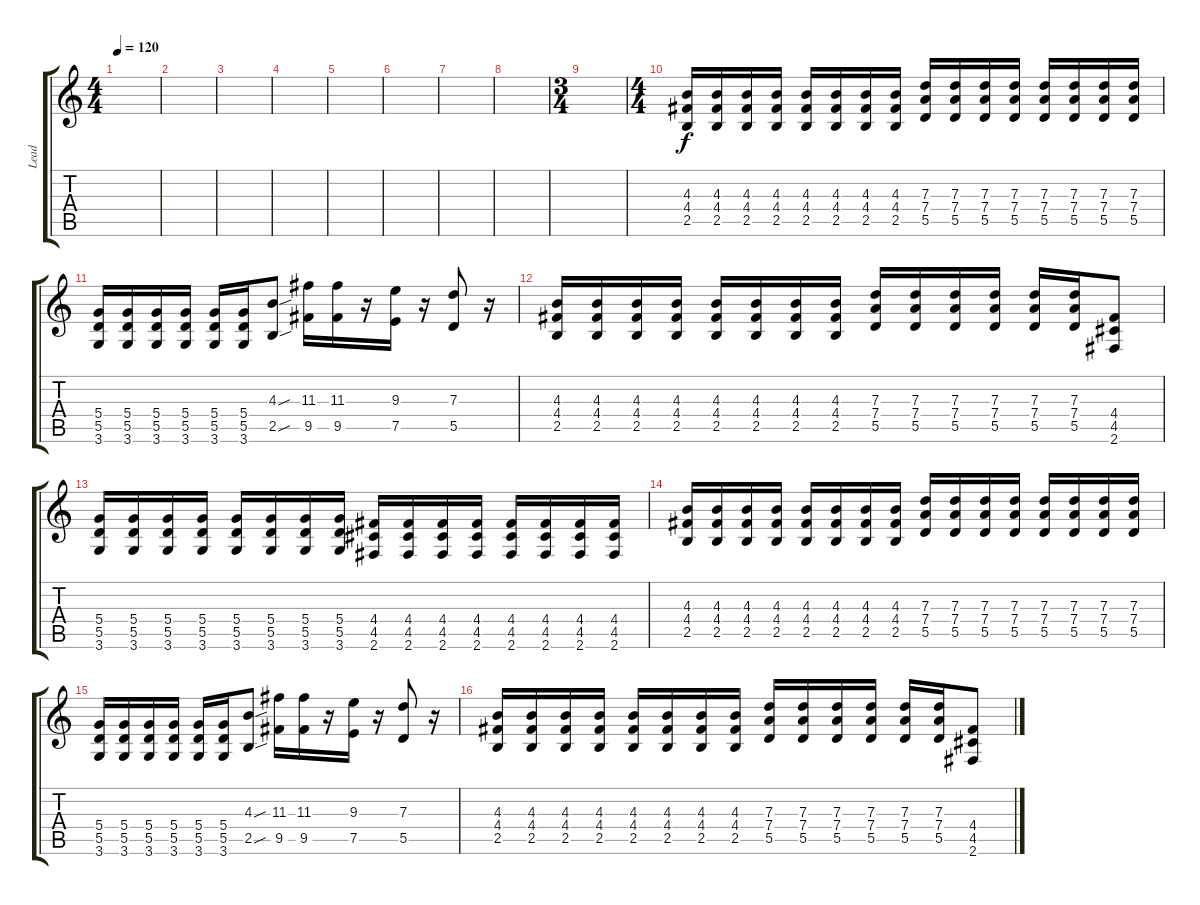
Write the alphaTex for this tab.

\track ("Lead" "Lead") {instrument distortionguitar}
\staff {score tabs}
\tuning (E4 B3 G3 D3 A2 E2) {hide}
\ts (4 4)
\tempo 120
\clef g2
\ks c
|
|
|
|
|
|
|
|
\ts (3 4)
|
\ts (4 4)
(4.3 4.4 2.5).16 (4.3 4.4 2.5).16 (4.3 4.4 2.5).16 (4.3 4.4 2.5).16 (4.3 4.4 2.5).16 (4.3 4.4 2.5).16 (4.3 4.4 2.5).16 (4.3 4.4 2.5).16 (7.3 7.4 5.5).16 (7.3 7.4 5.5).16 (7.3 7.4 5.5).16 (7.3 7.4 5.5).16 (7.3 7.4 5.5).16 (7.3 7.4 5.5).16 (7.3 7.4 5.5).16 (7.3 7.4 5.5).16 |
(5.4 5.5 3.6).16 (5.4 5.5 3.6).16 (5.4 5.5 3.6).16 (5.4 5.5 3.6).16 (5.4 5.5 3.6).16 (5.4 5.5 3.6).16 (4.3{sou} 2.5{sou}).8 (11.3 9.5).16 (11.3 9.5).16 r.16 (9.3 7.5).16 r.16 (7.3 5.5).8 r.16 |
(4.3 4.4 2.5).16 (4.3 4.4 2.5).16 (4.3 4.4 2.5).16 (4.3 4.4 2.5).16 (4.3 4.4 2.5).16 (4.3 4.4 2.5).16 (4.3 4.4 2.5).16 (4.3 4.4 2.5).16 (7.3 7.4 5.5).16 (7.3 7.4 5.5).16 (7.3 7.4 5.5).16 (7.3 7.4 5.5).16 (7.3 7.4 5.5).16 (7.3 7.4 5.5).16 (4.4 4.5 2.6).8 |
(5.4 5.5 3.6).16 (5.4 5.5 3.6).16 (5.4 5.5 3.6).16 (5.4 5.5 3.6).16 (5.4 5.5 3.6).16 (5.4 5.5 3.6).16 (5.4 5.5 3.6).16 (5.4 5.5 3.6).16 (4.4 4.5 2.6).16 (4.4 4.5 2.6).16 (4.4 4.5 2.6).16 (4.4 4.5 2.6).16 (4.4 4.5 2.6).16 (4.4 4.5 2.6).16 (4.4 4.5 2.6).16 (4.4 4.5 2.6).16 |
(4.3 4.4 2.5).16 (4.3 4.4 2.5).16 (4.3 4.4 2.5).16 (4.3 4.4 2.5).16 (4.3 4.4 2.5).16 (4.3 4.4 2.5).16 (4.3 4.4 2.5).16 (4.3 4.4 2.5).16 (7.3 7.4 5.5).16 (7.3 7.4 5.5).16 (7.3 7.4 5.5).16 (7.3 7.4 5.5).16 (7.3 7.4 5.5).16 (7.3 7.4 5.5).16 (7.3 7.4 5.5).16 (7.3 7.4 5.5).16 |
(5.4 5.5 3.6).16 (5.4 5.5 3.6).16 (5.4 5.5 3.6).16 (5.4 5.5 3.6).16 (5.4 5.5 3.6).16 (5.4 5.5 3.6).16 (4.3{sou} 2.5{sou}).8 (11.3 9.5).16 (11.3 9.5).16 r.16 (9.3 7.5).16 r.16 (7.3 5.5).8 r.16 |
(4.3 4.4 2.5).16 (4.3 4.4 2.5).16 (4.3 4.4 2.5).16 (4.3 4.4 2.5).16 (4.3 4.4 2.5).16 (4.3 4.4 2.5).16 (4.3 4.4 2.5).16 (4.3 4.4 2.5).16 (7.3 7.4 5.5).16 (7.3 7.4 5.5).16 (7.3 7.4 5.5).16 (7.3 7.4 5.5).16 (7.3 7.4 5.5).16 (7.3 7.4 5.5).16 (4.4 4.5 2.6).8
